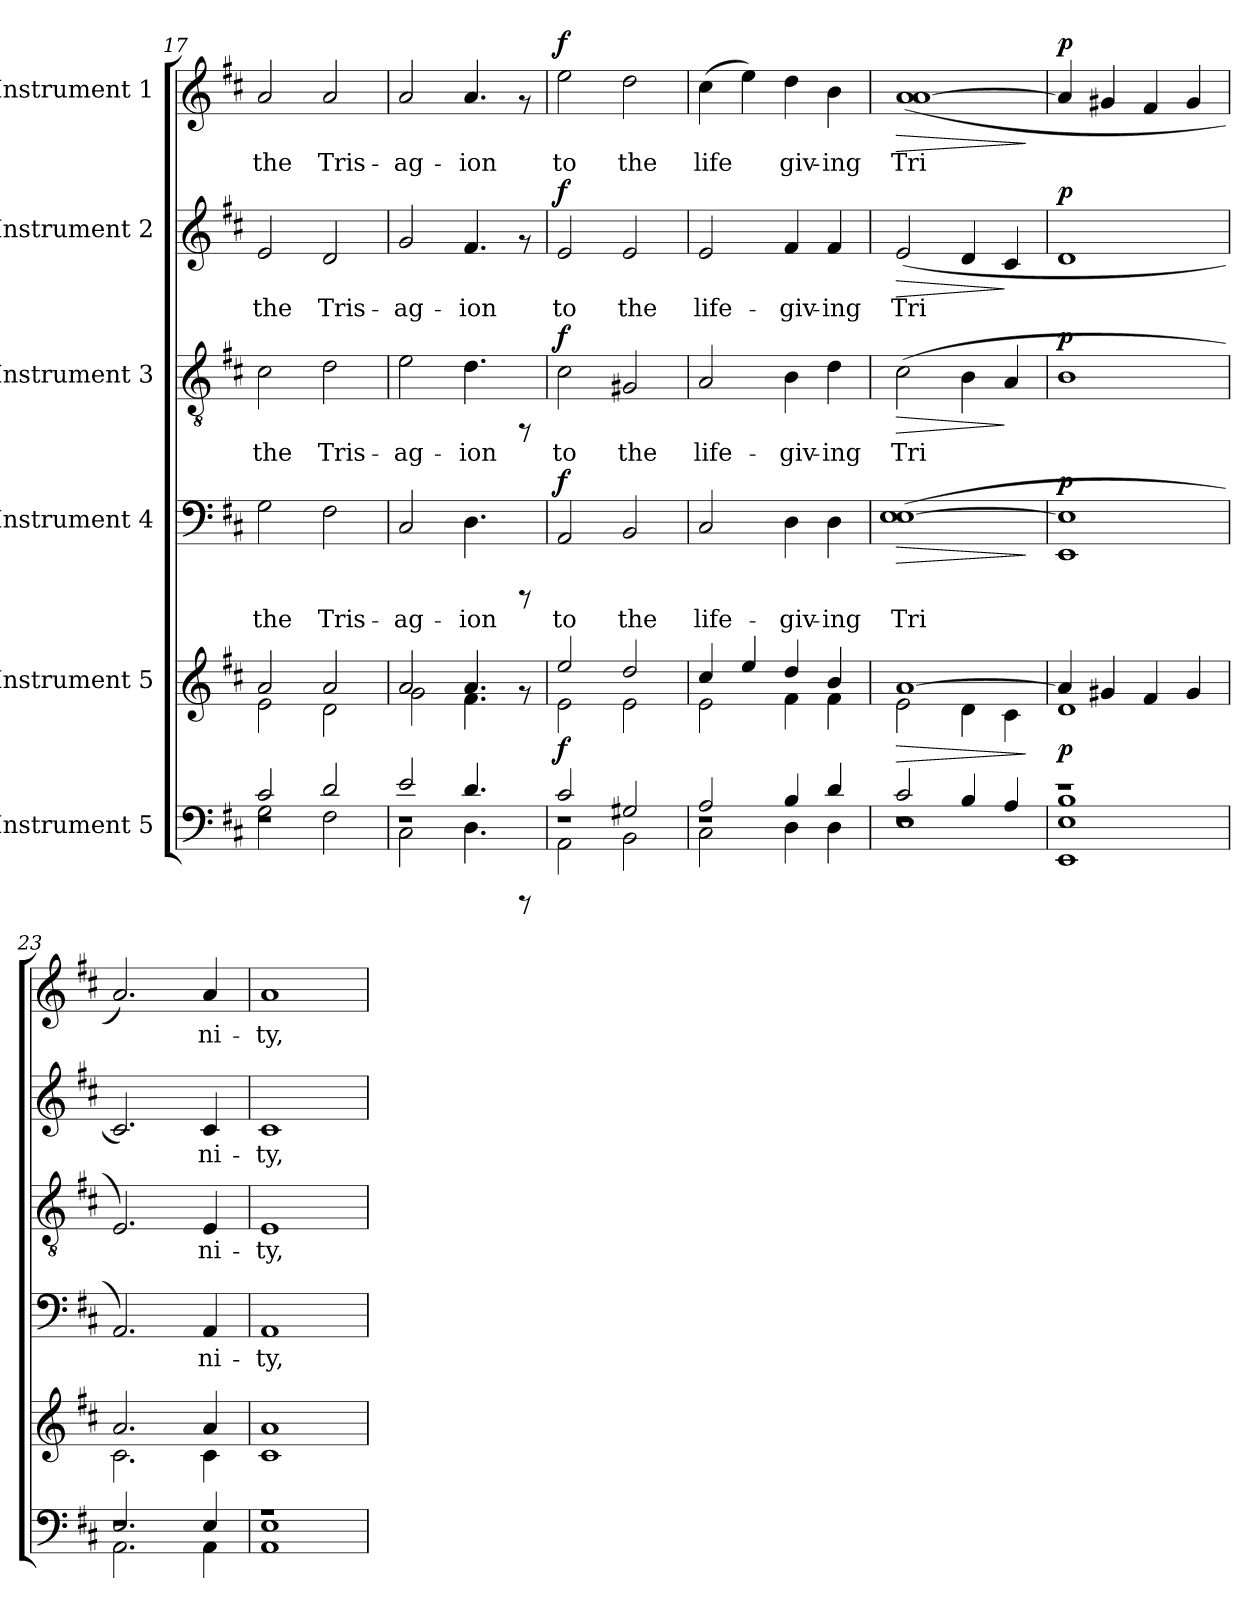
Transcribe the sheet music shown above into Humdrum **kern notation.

**kern	**dynam	**kern	**dynam	**kern	**text	**dynam	**kern	**text	**dynam	**kern	**text	**dynam	**kern	**text	**dynam
*part6	*part6	*part5	*part5	*part4	*part4	*part4	*part3	*part3	*part3	*part2	*part2	*part2	*part1	*part1	*part1
*staff6	*staff6	*staff5	*staff5	*staff4	*staff4	*staff4	*staff3	*staff3	*staff3	*staff2	*staff2	*staff2	*staff1	*staff1	*staff1
*I"Instrument 5	*	*I"Instrument 5	*	*I"Instrument 4	*	*	*I"Instrument 3	*	*	*I"Instrument 2	*	*	*I"Instrument 1	*	*
*clefF4	*	*clefG2	*	*clefF4	*	*	*clefGv2	*	*	*clefG2	*	*	*clefG2	*	*
*k[f#c#]	*	*k[f#c#]	*	*k[f#c#]	*	*	*k[f#c#]	*	*	*k[f#c#]	*	*	*k[f#c#]	*	*
*D:	*	*D:	*	*D:	*	*	*D:	*	*	*D:	*	*	*D:	*	*
=17	=17	=17	=17	=17	=17	=17	=17	=17	=17	=17	=17	=17	=17	=17	=17
*^	*	*^	*	*	*	*	*	*	*	*	*	*	*	*	*
*	*^	*	*	*	*	*	*	*	*	*	*	*	*	*	*	*	*
!	!	!	!	!	!	!	!	!LO:LY:b	!	!	!LO:LY:b	!	!	!LO:LY:b	!	!	!LO:LY:b	!
1r	2c#/	2G\	.	2a/	2e\	.	2G\	the	.	2c#\	the	.	2e/	the	.	2a/	the	.
!	!	!	!	!	!	!	!	!LO:LY:b	!	!	!LO:LY:b	!	!	!LO:LY:b	!	!	!LO:LY:b	!
.	2d/	2F#\	.	2a/	2d\	.	2F#\	Tris-	.	2d\	Tris-	.	2d/	Tris-	.	2a/	Tris-	.
!!LO:LB:g=z
=18	=18	=18	=18	=18	=18	=18	=18	=18	=18	=18	=18	=18	=18	=18	=18	=18	=18	=18
!	!	!	!	!	!	!	!	!LO:LY:b	!	!	!LO:LY:b	!	!	!LO:LY:b	!	!	!LO:LY:b	!
1r	2e/	2C#\	.	2a/	2g\	.	2C#/	-ag-	.	2e\	-ag-	.	2g/	-ag-	.	2a/	-ag-	.
!	!	!	!	!	!	!	!	!LO:LY:b	!	!	!LO:LY:b	!	!	!LO:LY:b	!	!	!LO:LY:b	!
.	4.d/	4.D\	.	4.a/	4.f#\	.	4.D\	-ion	.	4.d\	-ion	.	4.f#/	-ion	.	4.a/	-ion	.
.	8rCCC	8ryy	.	8rf	8ryy	.	8rCCC	.	.	8rFF	.	.	8rf	.	.	8rf	.	.
=19	=19	=19	=19	=19	=19	=19	=19	=19	=19	=19	=19	=19	=19	=19	=19	=19	=19	=19
!	!	!	!LO:DY:a	!	!	!	!	!LO:LY:b	!LO:DY:a	!	!LO:LY:b	!LO:DY:a	!	!LO:LY:b	!LO:DY:a	!	!LO:LY:b	!LO:DY:a
1r	2c#/	2AA\	f	2ee/	2e\	.	2AA/	to	f	2c#\	to	f	2e/	to	f	2ee\	to	f
!	!	!	!	!	!	!	!	!LO:LY:b	!	!	!LO:LY:b	!	!	!LO:LY:b	!	!	!LO:LY:b	!
.	2G#X/	2BB\	.	2dd/	2e\	.	2BB/	the	.	2G#X/	the	.	2e/	the	.	2dd\	the	.
=20	=20	=20	=20	=20	=20	=20	=20	=20	=20	=20	=20	=20	=20	=20	=20	=20	=20	=20
!	!	!	!	!	!	!	!	!LO:LY:b	!	!	!LO:LY:b	!	!	!LO:LY:b	!	!	!LO:LY:b	!
1r	2A/	2C#\	.	4cc#/	2e\	.	2C#/	life-	.	2A/	life-	.	2e/	life-	.	(>4cc#\	life-	.
!	!	!	!	!	!	!	!	!	!	!	!	!	!	!	!	!	!LO:LY:b	!
.	.	.	.	4ee/	.	.	.	.	.	.	.	.	.	.	.	4ee\)	--	.
!	!	!	!	!	!	!	!	!LO:LY:b	!	!	!LO:LY:b	!	!	!LO:LY:b	!	!	!LO:LY:b	!
.	4B/	4D\	.	4dd/	4f#\	.	4D\	-giv-	.	4B\	-giv-	.	4f#/	-giv-	.	4dd\	-giv-	.
!	!	!	!	!	!	!	!	!LO:LY:b	!	!	!LO:LY:b	!	!	!LO:LY:b	!	!	!LO:LY:b	!
.	4d/	4D\	.	4b/	4f#\	.	4D\	-ing	.	4d\	-ing	.	4f#/	-ing	.	4b\	-ing	.
=21	=21	=21	=21	=21	=21	=21	=21	=21	=21	=21	=21	=21	=21	=21	=21	=21	=21	=21
!	!	!	!	!	!	!LO:HP:b	!	!LO:LY:b	!LO:HP:b	!	!LO:LY:b	!LO:HP:b	!	!LO:LY:b	!LO:HP:b	!	!LO:LY:b	!LO:HP:b
1r	2c#/	1E	.	[>1a	2e\	>	(>1E [>1E	Tri-	>	(>2c#\	Tri-	>	(<2e/	Tri-	>	(<1a [<1a	Tri-	>
!	!	!	!	!	!	!	!	!	!	!	!LO:LY:b	!	!	!LO:LY:b	!	!	!	!
.	4B/	.	.	.	4d\	.	.	.	.	4B\	--	.	4d/	--	.	.	.	.
!	!	!	!	!	!	!	!	!	!	!	!LO:LY:b	!	!	!LO:LY:b	!	!	!	!
.	4A/	.	.	.	4c#\	.	.	.	.	4A/	--	]	4c#/	--	]	.	.	.
*v	*v	*v	*	*	*	*	*	*	*	*	*	*	*	*	*	*	*	*
*	*	*v	*v	*	*	*	*	*	*	*	*	*	*	*	*	*
.	.	.	]	.	.	]	.	.	.	.	.	.	.	.	]
=22	=22	=22	=22	=22	=22	=22	=22	=22	=22	=22	=22	=22	=22	=22	=22
*^	*	*^	*	*	*	*	*	*	*	*	*	*	*	*	*
!	!	!LO:DY:a	!	!	!	!	!LO:LY:b	!LO:DY:a	!	!LO:LY:b	!LO:DY:a	!	!LO:LY:b	!LO:DY:a	!	!LO:LY:b	!LO:DY:a
1r	1B 1E 1EE	p	4a/]	1d	.	1E] 1EE	--	p	1B	--	p	1d	--	p	4a/]	--	p
!	!	!	!	!	!	!	!	!	!	!	!	!	!	!	!	!LO:LY:b	!
.	.	.	4g#X/	.	.	.	.	.	.	.	.	.	.	.	4g#X/	--	.
!	!	!	!	!	!	!	!	!	!	!	!	!	!	!	!	!LO:LY:b	!
.	.	.	4f#/	.	.	.	.	.	.	.	.	.	.	.	4f#/	--	.
!	!	!	!	!	!	!	!	!	!	!	!	!	!	!	!	!LO:LY:b	!
.	.	.	4g#/	.	.	.	.	.	.	.	.	.	.	.	4g#/	--	.
=23	=23	=23	=23	=23	=23	=23	=23	=23	=23	=23	=23	=23	=23	=23	=23	=23	=23
*	*^	*	*	*	*	*	*	*	*	*	*	*	*	*	*	*	*
!	!	!	!	!	!	!	!	!LO:LY:b	!	!	!LO:LY:b	!	!	!LO:LY:b	!	!	!LO:LY:b	!
1r	2.E/	2.AA\	.	2.a/	2.c#\	.	2.AA/)	--	.	2.E/)	--	.	2.c#/)	--	.	2.a/)	--	.
!	!	!	!	!	!	!	!	!LO:LY:b	!	!	!LO:LY:b	!	!	!LO:LY:b	!	!	!LO:LY:b	!
.	4E/	4AA\	.	4a/	4c#\	.	4AA/	-ni-	.	4E/	-ni-	.	4c#/	-ni-	.	4a/	-ni-	.
=24	=24	=24	=24	=24	=24	=24	=24	=24	=24	=24	=24	=24	=24	=24	=24	=24	=24	=24
!	!	!	!	!	!	!	!	!LO:LY:b	!	!	!LO:LY:b	!	!	!LO:LY:b	!	!	!LO:LY:b	!
*	*v	*v	*	*	*	*	*	*	*	*	*	*	*	*	*	*	*	*
*	*	*	*v	*v	*	*	*	*	*	*	*	*	*	*	*	*	*
1r	1E 1AA	.	1c# 1a	.	1AA	-ty,	.	1E	-ty,	.	1c#	-ty,	.	1a	-ty,	.
*v	*v	*	*	*	*	*	*	*	*	*	*	*	*	*	*	*
=!	=!	=!	=!	=!	=!	=!	=!	=!	=!	=!	=!	=!	=!	=!	=!
*-	*-	*-	*-	*-	*-	*-	*-	*-	*-	*-	*-	*-	*-	*-	*-
